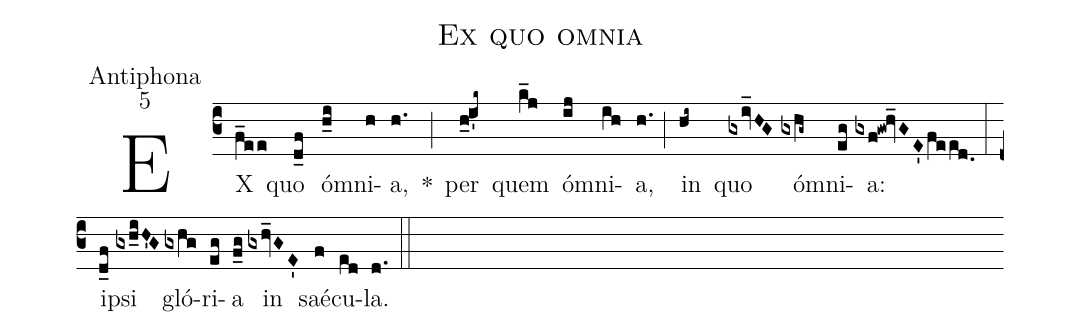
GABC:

name:Ex quo omnia;
office-part:Antiphona;
mode:5;
%%
(c3) EX(f_ee) quo(d_f) ó(h_i)mni(h)a,(h.) *(;) per(h_0!i'k~) quem(k_j) ó(ij)mni(ih)a,(h.) (;) in(hi~) quo(gxiv_HG) ó(gxhg~)mni(eg)a:(gxf!gw!hv_GE'/feed.0) (:) i(d_f)psi(gxh_iH'G) gló(gxhg)ri(eg)a(f_g) in(gxhv_GE') saé(f)cu(ed)la.(d.) (::)
